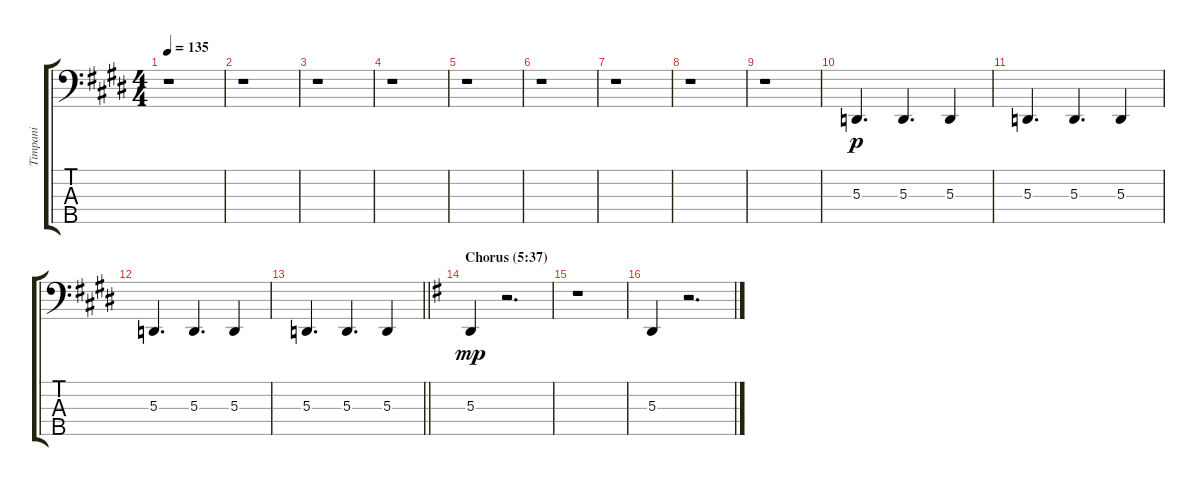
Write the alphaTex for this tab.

\track ("Timpani" "Timpani") {instrument timpani}
\staff {score tabs}
\tuning (G2 D2 A1 E1 B0) {hide}
\ts (4 4)
\tempo 135
\clef f4
\ks c#minor
r.1{dy mp} |
r.1 |
r.1 |
r.1 |
r.1 |
r.1 |
r.1 |
r.1 |
r.1 |
5.3.4{d dy p} 5.3.4{d} 5.3.4 |
5.3.4{d} 5.3.4{d} 5.3.4 |
5.3.4{d} 5.3.4{d} 5.3.4 |
\barLineRight lightlight
5.3.4{d} 5.3.4{d} 5.3.4 |
\section ("" "Chorus (5:37)")
\ks eminor
5.3.4{dy mp} r.2{d} |
r.1 |
5.3.4 r.2{d}
